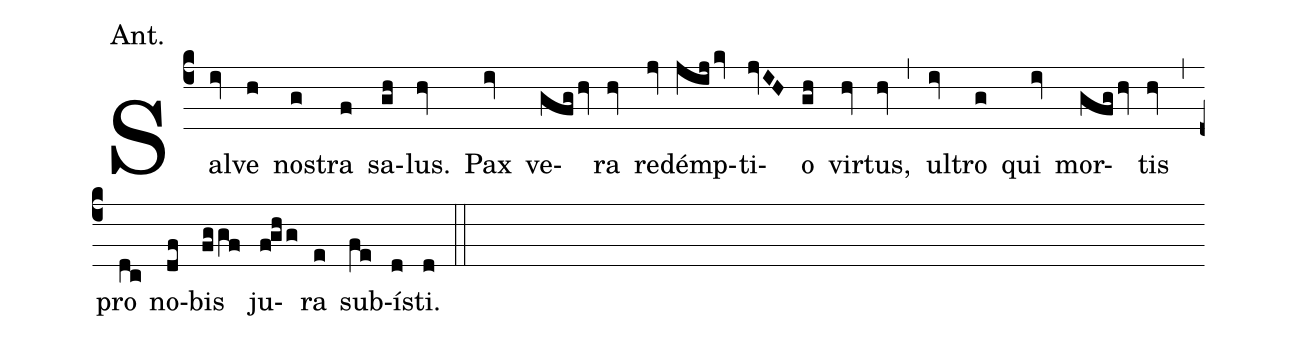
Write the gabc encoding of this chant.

annotation: Ant.;
%%
(c4) Sal(iv)ve(h) nos(g)tra(f) sa(gh)lus.(hv) Pax(iv) ve(gfghv)ra(hv) re(jv)démp(jijkv)ti(jvIH)o(gh) vir(hv)tus,(hv) (,)
ul(iv)tro(g) qui(iv) mor(gfghv)tis(hv) (,)
pro(dc) no(df)bis(fggf) ju(fghg)ra(e) sub(fe)ís(d)ti.(d) (::)
